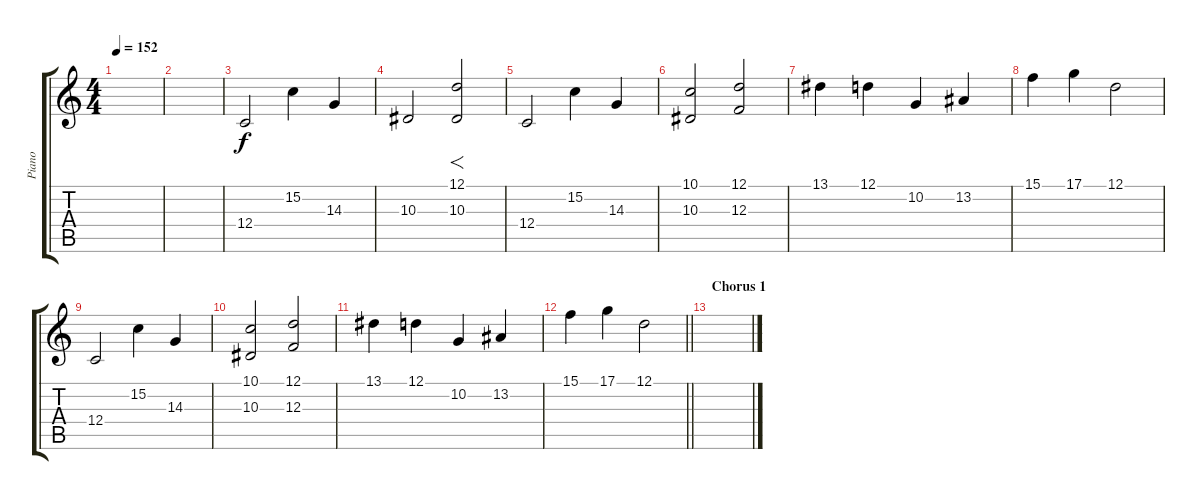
\track ("Piano" "Piano") {instrument acousticgrandpiano}
\staff {score tabs}
\tuning (D4 A3 F3 C3 G2 C2) {hide}
\ts (4 4)
\tempo 152
\clef g2
\ks c
|
|
12.4.2 15.2.4 14.3.4 |
10.3.2 (12.1 10.3).2{f} |
12.4.2 15.2.4 14.3.4 |
(10.1 10.3).2 (12.1 12.3).2 |
13.1.4 12.1.4 10.2.4 13.2.4 |
15.1.4 17.1.4 12.1.2 |
12.4.2 15.2.4 14.3.4 |
(10.1 10.3).2 (12.1 12.3).2 |
13.1.4 12.1.4 10.2.4 13.2.4 |
\barLineRight lightlight
15.1.4 17.1.4 12.1.2 |
\section ("" "Chorus 1")
